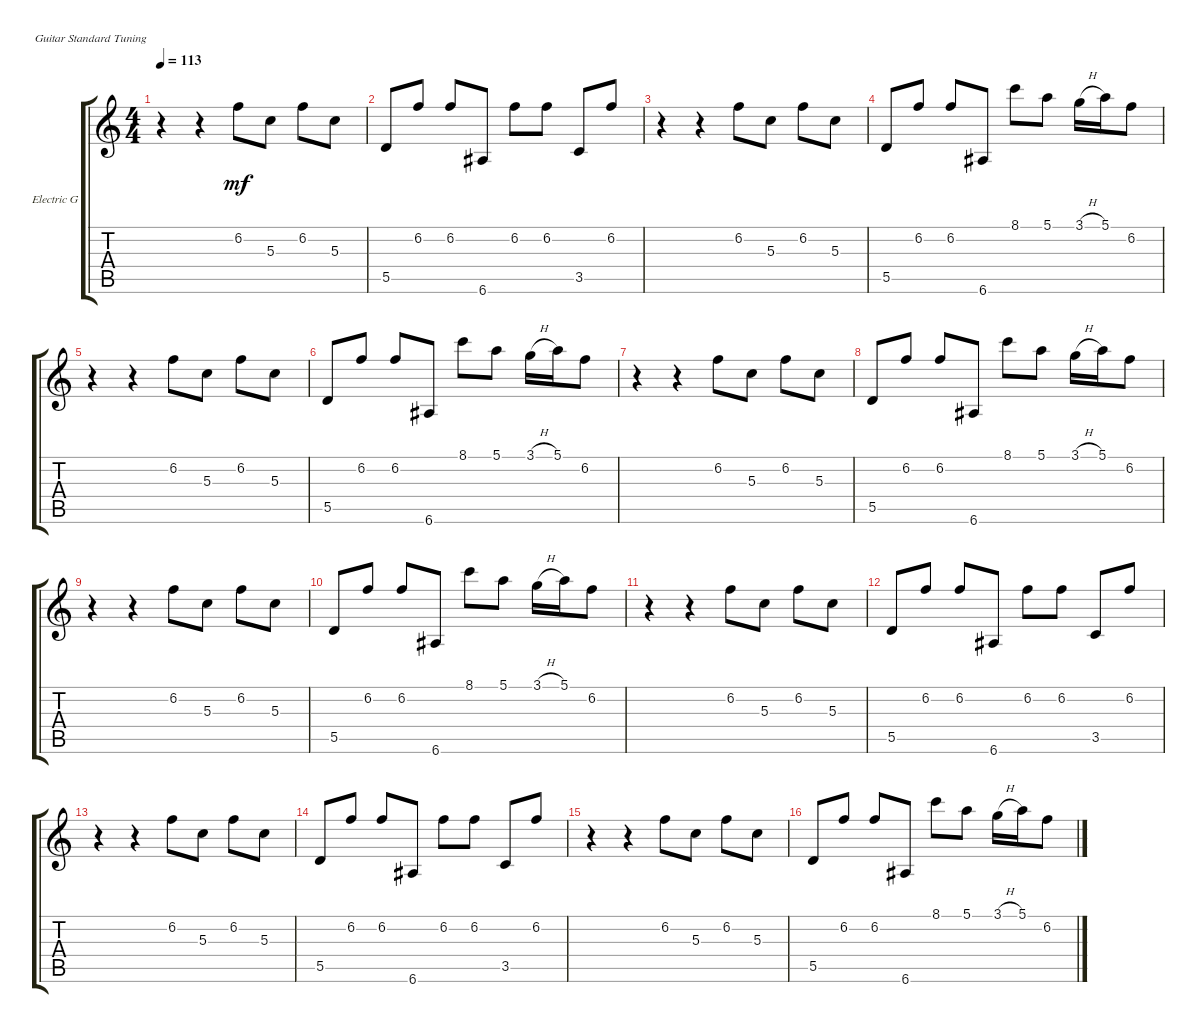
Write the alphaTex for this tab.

\defaultSystemsLayout 4
\bracketExtendMode groupsimilarinstruments
\firstSystemTrackNameOrientation horizontal
\otherSystemsTrackNameOrientation horizontal
\track ("Electric Guitar" "Electric G") {instrument electricguitarclean}
\staff {score tabs}
\tuning (E4 B3 G3 D3 A2 E2)
\ts (4 4)
\tempo 113
\clef g2
\ks c
r.4{dy mf} r.4 6.2.8 5.3.8 6.2.8 5.3.8 |
5.5.8 6.2.8 6.2.8 6.6.8 6.2.8 6.2.8 3.5.8 6.2.8 |
r.4 r.4 6.2.8 5.3.8 6.2.8 5.3.8 |
5.5.8 6.2.8 6.2.8 6.6.8 8.1.8 5.1.8 3.1{h}.16 5.1.16 6.2.8 |
r.4 r.4 6.2.8 5.3.8 6.2.8 5.3.8 |
5.5.8 6.2.8 6.2.8 6.6.8 8.1.8 5.1.8 3.1{h}.16 5.1.16 6.2.8 |
r.4 r.4 6.2.8 5.3.8 6.2.8 5.3.8 |
5.5.8 6.2.8 6.2.8 6.6.8 8.1.8 5.1.8 3.1{h}.16 5.1.16 6.2.8 |
r.4 r.4 6.2.8 5.3.8 6.2.8 5.3.8 |
5.5.8 6.2.8 6.2.8 6.6.8 8.1.8 5.1.8 3.1{h}.16 5.1.16 6.2.8 |
r.4 r.4 6.2.8 5.3.8 6.2.8 5.3.8 |
5.5.8 6.2.8 6.2.8 6.6.8 6.2.8 6.2.8 3.5.8 6.2.8 |
r.4 r.4 6.2.8 5.3.8 6.2.8 5.3.8 |
5.5.8 6.2.8 6.2.8 6.6.8 6.2.8 6.2.8 3.5.8 6.2.8 |
r.4 r.4 6.2.8 5.3.8 6.2.8 5.3.8 |
5.5.8 6.2.8 6.2.8 6.6.8 8.1.8 5.1.8 3.1{h}.16 5.1.16 6.2.8
